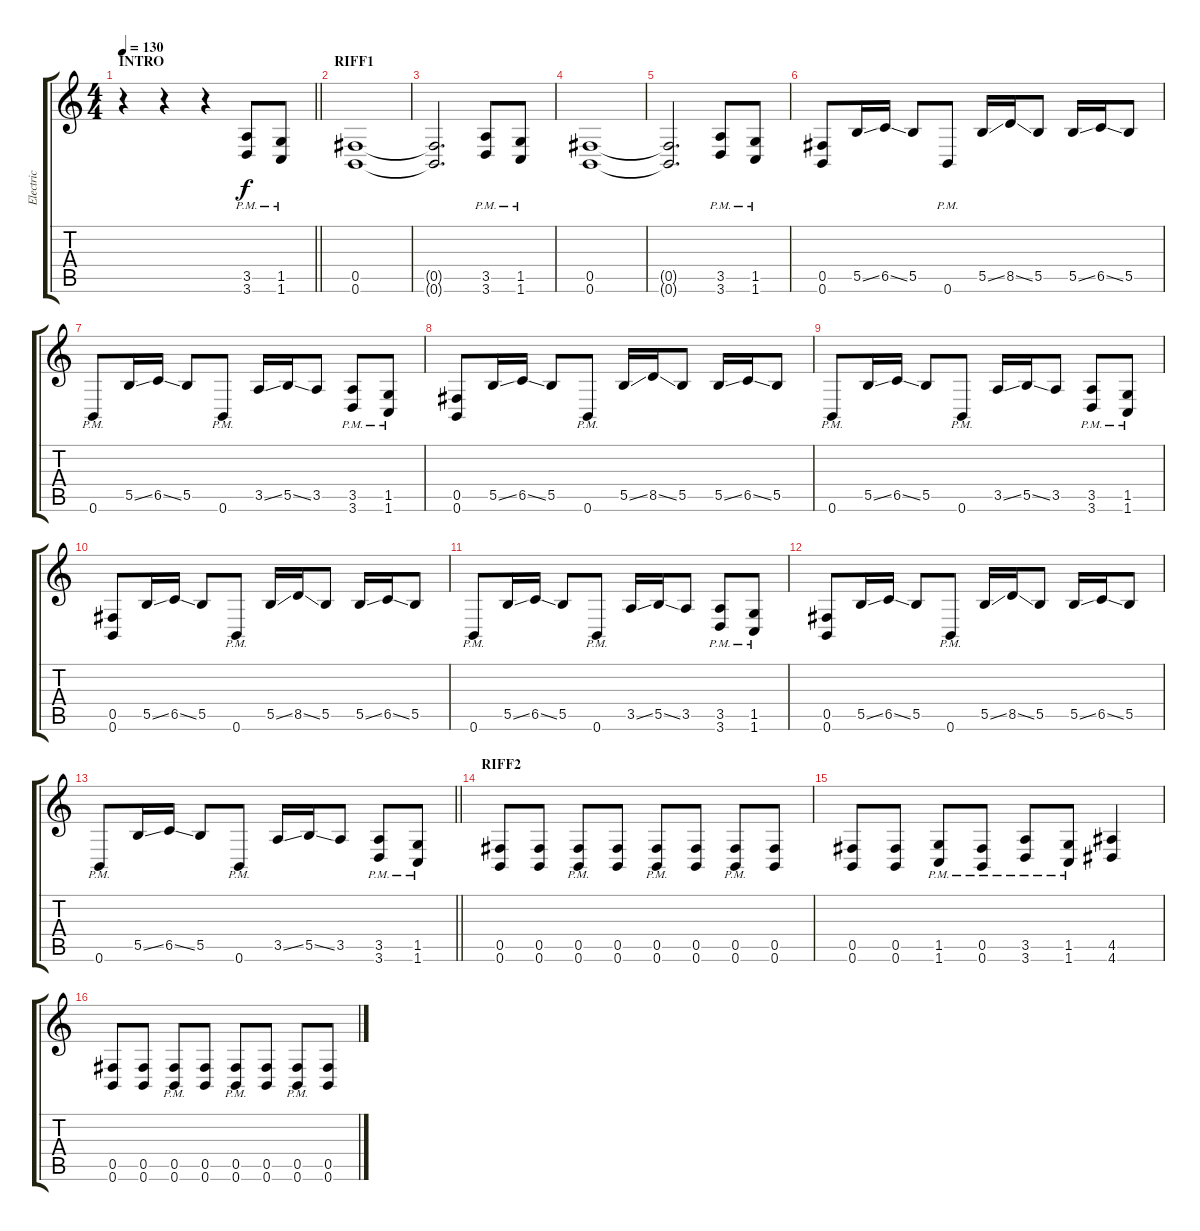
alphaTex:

\track ("Electric" "Electric") {instrument distortionguitar}
\staff {score tabs}
\tuning (Db4 Ab3 E3 B2 Gb2 B1) {hide}
\ts (4 4)
\section ("" "INTRO")
\tempo 130
\clef g2
\barLineRight lightlight
\ks c
r.4{dy f instrument distortionguitar} r.4 r.4 (3.5{pm} 3.6{pm}).8 (1.5{pm} 1.6{pm}).8 |
\section ("" "RIFF1")
(0.5 0.6).1 |
(0.5{t} 0.6{t}).2{d} (3.5{pm} 3.6{pm}).8 (1.5{pm} 1.6{pm}).8 |
(0.5 0.6).1 |
(0.5{t} 0.6{t}).2{d} (3.5{pm} 3.6{pm}).8 (1.5{pm} 1.6{pm}).8 |
(0.5 0.6).8 5.5{ss}.16 6.5{ss}.16 5.5.8 0.6{pm}.8 5.5{ss}.16 8.5{ss}.16 5.5.8 5.5{ss}.16 6.5{ss}.16 5.5.8 |
0.6{pm}.8 5.5{ss}.16 6.5{ss}.16 5.5.8 0.6{pm}.8 3.5{ss}.16 5.5{ss}.16 3.5.8 (3.5{pm} 3.6{pm}).8 (1.5{pm} 1.6{pm}).8 |
(0.5 0.6).8 5.5{ss}.16 6.5{ss}.16 5.5.8 0.6{pm}.8 5.5{ss}.16 8.5{ss}.16 5.5.8 5.5{ss}.16 6.5{ss}.16 5.5.8 |
0.6{pm}.8 5.5{ss}.16 6.5{ss}.16 5.5.8 0.6{pm}.8 3.5{ss}.16 5.5{ss}.16 3.5.8 (3.5{pm} 3.6{pm}).8 (1.5{pm} 1.6{pm}).8 |
(0.5 0.6).8 5.5{ss}.16 6.5{ss}.16 5.5.8 0.6{pm}.8 5.5{ss}.16 8.5{ss}.16 5.5.8 5.5{ss}.16 6.5{ss}.16 5.5.8 |
0.6{pm}.8 5.5{ss}.16 6.5{ss}.16 5.5.8 0.6{pm}.8 3.5{ss}.16 5.5{ss}.16 3.5.8 (3.5{pm} 3.6{pm}).8 (1.5{pm} 1.6{pm}).8 |
(0.5 0.6).8 5.5{ss}.16 6.5{ss}.16 5.5.8 0.6{pm}.8 5.5{ss}.16 8.5{ss}.16 5.5.8 5.5{ss}.16 6.5{ss}.16 5.5.8 |
\barLineRight lightlight
0.6{pm}.8 5.5{ss}.16 6.5{ss}.16 5.5.8 0.6{pm}.8 3.5{ss}.16 5.5{ss}.16 3.5.8 (3.5{pm} 3.6{pm}).8 (1.5{pm} 1.6{pm}).8 |
\section ("" "RIFF2")
(0.5 0.6).8 (0.5 0.6).8 (0.5{pm} 0.6{pm}).8 (0.5 0.6).8 (0.5{pm} 0.6{pm}).8 (0.5 0.6).8 (0.5{pm} 0.6{pm}).8 (0.5 0.6).8 |
(0.5 0.6).8 (0.5 0.6).8 (1.5{pm} 1.6{pm}).8 (0.5{pm} 0.6{pm}).8 (3.5{pm} 3.6{pm}).8 (1.5{pm} 1.6{pm}).8 (4.5 4.6).4 |
(0.5 0.6).8 (0.5 0.6).8 (0.5{pm} 0.6{pm}).8 (0.5 0.6).8 (0.5{pm} 0.6{pm}).8 (0.5 0.6).8 (0.5{pm} 0.6{pm}).8 (0.5 0.6).8
